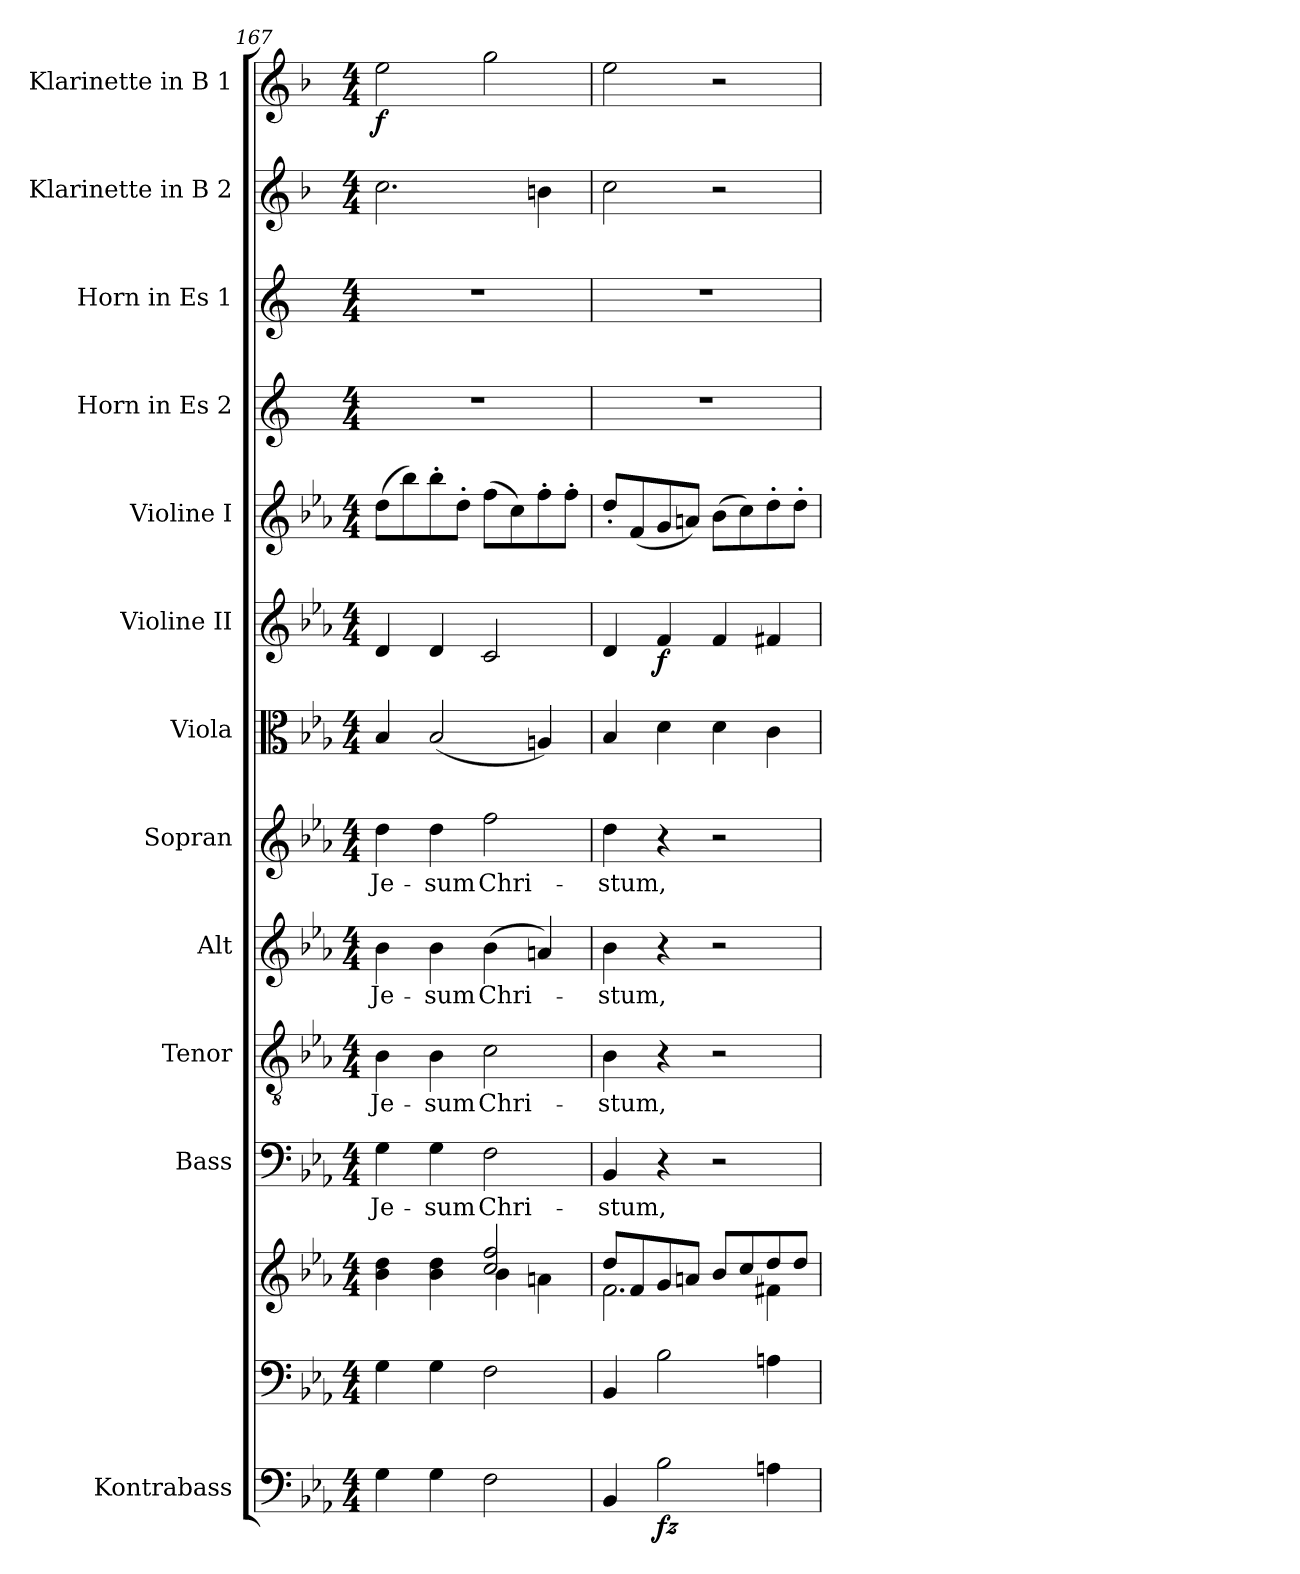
**kern	**dynam	**kern	**kern	**kern	**text	**kern	**text	**kern	**text	**kern	**text	**kern	**kern	**dynam	**kern	**kern	**kern	**kern	**kern	**dynam
*part13	*part13	*part12	*part12	*part11	*part11	*part10	*part10	*part9	*part9	*part8	*part8	*part7	*part6	*part6	*part5	*part4	*part3	*part2	*part1	*part1
*staff14	*staff14	*staff13	*staff12	*staff11	*staff11	*staff10	*staff10	*staff9	*staff9	*staff8	*staff8	*staff7	*staff6	*staff6	*staff5	*staff4	*staff3	*staff2	*staff1	*staff1
*I"Kontrabass	*	*	*	*I"Bass	*	*I"Tenor	*	*I"Alt	*	*I"Sopran	*	*I"Viola	*I"Violine II	*	*I"Violine I	*I"Horn in Es 2	*I"Horn in Es 1	*I"Klarinette in B 2	*I"Klarinette in B 1	*
*I'Kb.	*	*	*	*I'B	*	*I'T	*	*I'A	*	*I'S	*	*I'Vla.	*I'Vl. II	*	*I'Vl. I	*I'Hrn. 2	*I'Hrn. 1	*	*	*
*clefF4	*	*clefF4	*clefG2	*clefF4	*	*clefGv2	*	*clefG2	*	*clefG2	*	*clefC3	*clefG2	*	*clefG2	*clefG2	*clefG2	*clefG2	*clefG2	*
*ITrd7c12	*	*	*	*	*	*	*	*	*	*	*	*	*	*	*	*ITrd5c9	*ITrd5c9	*ITrd1c2	*ITrd1c2	*
*k[b-e-a-]	*	*k[b-e-a-]	*k[b-e-a-]	*k[b-e-a-]	*	*k[b-e-a-]	*	*k[b-e-a-]	*	*k[b-e-a-]	*	*k[b-e-a-]	*k[b-e-a-]	*	*k[b-e-a-]	*k[b-e-a-]	*k[b-e-a-]	*k[b-e-a-]	*k[b-e-a-]	*
*E-:	*	*E-:	*E-:	*E-:	*	*E-:	*	*E-:	*	*E-:	*	*E-:	*E-:	*	*E-:	*E-:	*E-:	*E-:	*E-:	*
*M4/4	*	*M4/4	*M4/4	*M4/4	*	*M4/4	*	*M4/4	*	*M4/4	*	*M4/4	*M4/4	*	*M4/4	*M4/4	*M4/4	*M4/4	*M4/4	*
=167	=167	=167	=167	=167	=167	=167	=167	=167	=167	=167	=167	=167	=167	=167	=167	=167	=167	=167	=167	=167
*	*	*	*^	*	*	*	*	*	*	*	*	*	*	*	*	*	*	*	*	*
!	!	!	!	!	!	!LO:LY:b	!	!LO:LY:b	!	!LO:LY:b	!	!LO:LY:b	!	!	!	!	!	!	!	!	!LO:DY:b
4GG\	.	4G\	4b-\ 4dd\	2ryy	4G\	Je-	4B-\	Je-	4b-\	Je-	4dd\	Je-	4B-/	4d/	.	(>8dd\L	1r	1r	2.b-\	2dd\	f
.	.	.	.	.	.	.	.	.	.	.	.	.	.	.	.	8bb-\)	.	.	.	.	.
!	!	!	!	!	!	!LO:LY:b	!	!LO:LY:b	!	!LO:LY:b	!	!LO:LY:b	!	!	!	!	!	!	!	!	!
4GG\	.	4G\	4b-\ 4dd\	.	4G\	-sum	4B-\	-sum	4b-\	-sum	4dd\	-sum	(<2B-/	4d/	.	8bb-'>\	.	.	.	.	.
.	.	.	.	.	.	.	.	.	.	.	.	.	.	.	.	8dd'>\J	.	.	.	.	.
!	!	!	!	!	!	!LO:LY:b	!	!LO:LY:b	!	!LO:LY:b	!	!LO:LY:b	!	!	!	!	!	!	!	!	!
2FF\	.	2F\	2cc/ 2ff/	4b-\	2F\	Chri-	2c\	Chri-	(>4b-\	Chri-	2ff\	Chri-	.	2c/	.	(>8ff\L	.	.	.	2ff\	.
.	.	.	.	.	.	.	.	.	.	.	.	.	.	.	.	8cc\)	.	.	.	.	.
.	.	.	.	4an\	.	.	.	.	4an/)	.	.	.	4An/)	.	.	8ff'>\	.	.	4an\	.	.
.	.	.	.	.	.	.	.	.	.	.	.	.	.	.	.	8ff'>\J	.	.	.	.	.
!!LO:PB:g=z
=168	=168	=168	=168	=168	=168	=168	=168	=168	=168	=168	=168	=168	=168	=168	=168	=168	=168	=168	=168	=168	=168
!	!	!	!	!	!	!LO:LY:b	!	!LO:LY:b	!	!LO:LY:b	!	!LO:LY:b	!	!	!	!	!	!	!	!	!
4BBB-/	.	4BB-/	8dd/L	2.f\	4BB-/	-stum,	4B-\	-stum,	4b-\	-stum,	4dd\	-stum,	4B-/	4d/	.	8dd'</L	1r	1r	2b-\	2dd\	.
.	.	.	8f/	.	.	.	.	.	.	.	.	.	.	.	.	(<8f/	.	.	.	.	.
!	!LO:DY:b	!	!	!	!	!	!	!	!	!	!	!	!	!	!LO:DY:b	!	!	!	!	!	!
2BB-\	fz	2B-\	8g/	.	4r	.	4r	.	4r	.	4r	.	4d\	4f/	f	8g/	.	.	.	.	.
.	.	.	8an/J	.	.	.	.	.	.	.	.	.	.	.	.	8an/J)	.	.	.	.	.
.	.	.	8b-/L	.	2r	.	2r	.	2r	.	2r	.	4d\	4f/	.	(>8b-\L	.	.	2r	2r	.
.	.	.	8cc/	.	.	.	.	.	.	.	.	.	.	.	.	8cc\)	.	.	.	.	.
4AAn\	.	4An\	8dd/	4f#X\	.	.	.	.	.	.	.	.	4c\	4f#X/	.	8dd'>\	.	.	.	.	.
.	.	.	8dd/J	.	.	.	.	.	.	.	.	.	.	.	.	8dd'>\J	.	.	.	.	.
*	*	*	*v	*v	*	*	*	*	*	*	*	*	*	*	*	*	*	*	*	*	*
=	=	=	=	=	=	=	=	=	=	=	=	=	=	=	=	=	=	=	=	=
*-	*-	*-	*-	*-	*-	*-	*-	*-	*-	*-	*-	*-	*-	*-	*-	*-	*-	*-	*-	*-
